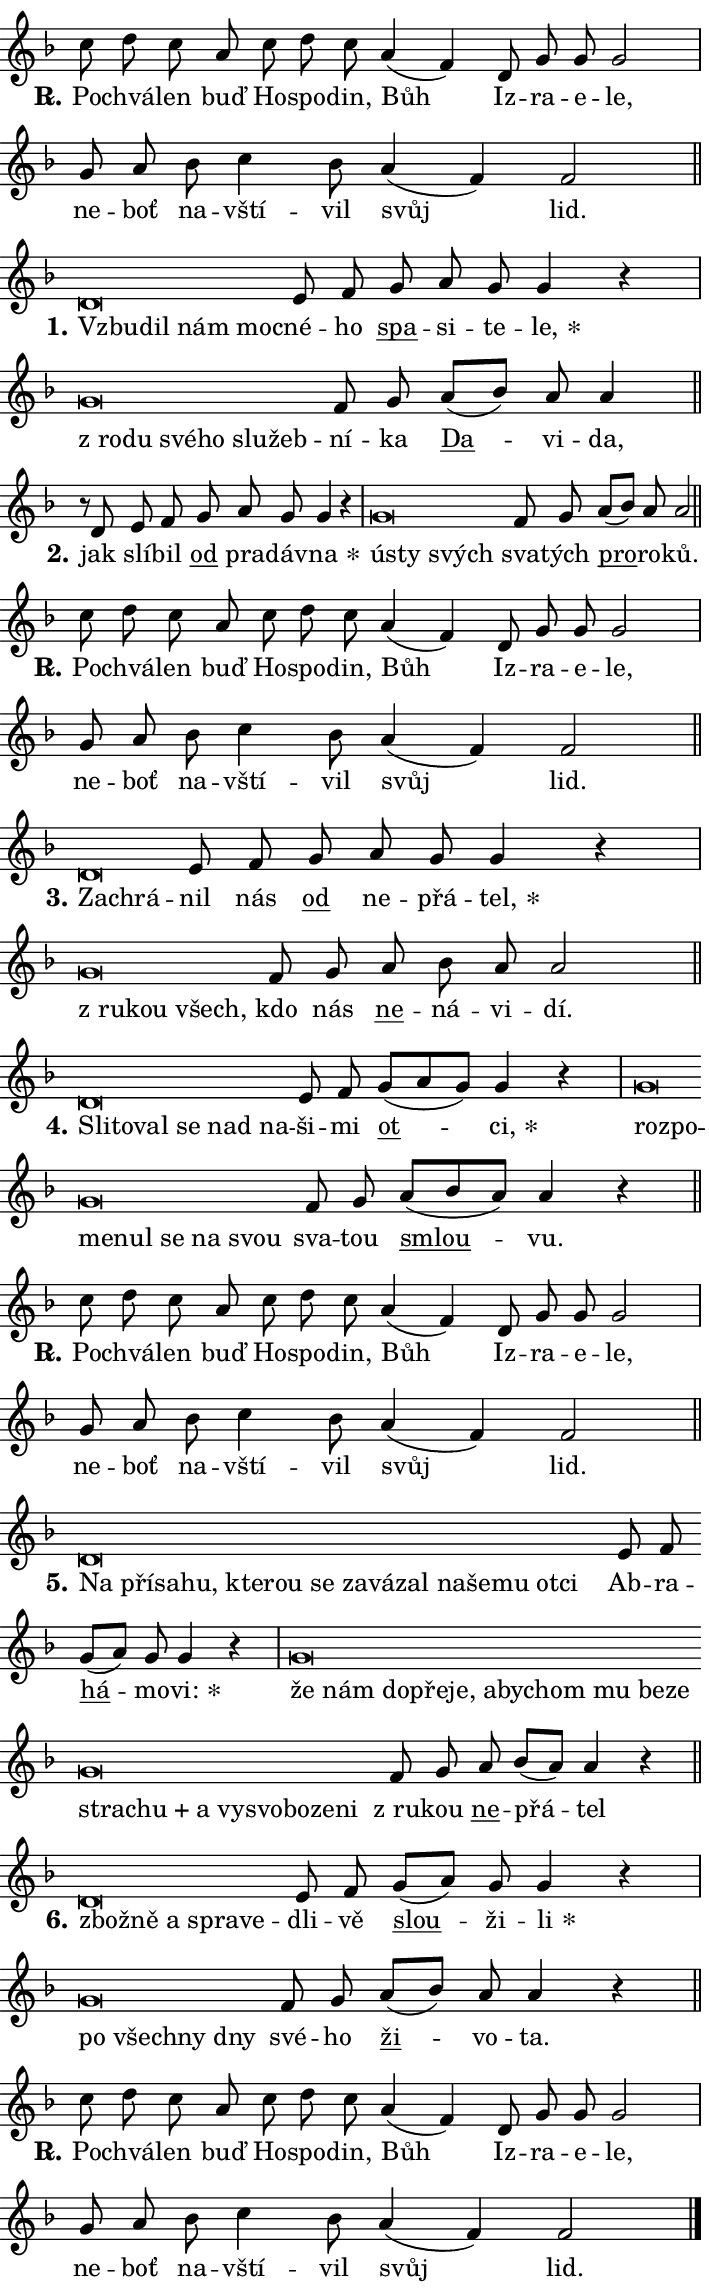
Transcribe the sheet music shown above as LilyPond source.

\version "2.24.0"
\header { tagline = "" }
\paper {
  indent = 0\cm
  top-margin = 0\cm
  right-margin = 0.13\cm % to fit lyric hyphens
  bottom-margin = 0\cm
  left-margin = 0\cm
  paper-width = 12\cm
  page-breaking = #ly:one-page-breaking
  system-system-spacing.basic-distance = #11
  score-system-spacing.basic-distance = #11
  ragged-last = ##f
}


%% Author: Thomas Morley
%% https://lists.gnu.org/archive/html/lilypond-user/2020-05/msg00002.html
#(define (line-position grob)
"Returns position of @var[grob} in current system:
   @code{'start}, if at first time-step
   @code{'end}, if at last time-step
   @code{'middle} otherwise
"
  (let* ((col (ly:item-get-column grob))
         (ln (ly:grob-object col 'left-neighbor))
         (rn (ly:grob-object col 'right-neighbor))
         (col-to-check-left (if (ly:grob? ln) ln col))
         (col-to-check-right (if (ly:grob? rn) rn col))
         (break-dir-left
           (and
             (ly:grob-property col-to-check-left 'non-musical #f)
             (ly:item-break-dir col-to-check-left)))
         (break-dir-right
           (and
             (ly:grob-property col-to-check-right 'non-musical #f)
             (ly:item-break-dir col-to-check-right))))
        (cond ((eqv? 1 break-dir-left) 'start)
              ((eqv? -1 break-dir-right) 'end)
              (else 'middle))))

#(define (tranparent-at-line-position vctor)
  (lambda (grob)
  "Relying on @code{line-position} select the relevant enry from @var{vctor}.
Used to determine transparency,"
    (case (line-position grob)
      ((end) (not (vector-ref vctor 0)))
      ((middle) (not (vector-ref vctor 1)))
      ((start) (not (vector-ref vctor 2))))))

noteHeadBreakVisibility =
#(define-music-function (break-visibility)(vector?)
"Makes @code{NoteHead}s transparent relying on @var{break-visibility}"
#{
  \override NoteHead.transparent =
    #(tranparent-at-line-position break-visibility)
#})

#(define delete-ledgers-for-transparent-note-heads
  (lambda (grob)
    "Reads whether a @code{NoteHead} is transparent.
If so this @code{NoteHead} is removed from @code{'note-heads} from
@var{grob}, which is supposed to be @code{LedgerLineSpanner}.
As a result ledgers are not printed for this @code{NoteHead}"
    (let* ((nhds-array (ly:grob-object grob 'note-heads))
           (nhds-list
             (if (ly:grob-array? nhds-array)
                 (ly:grob-array->list nhds-array)
                 '()))
           ;; Relies on the transparent-property being done before
           ;; Staff.LedgerLineSpanner.after-line-breaking is executed.
           ;; This is fragile ...
           (to-keep
             (remove
               (lambda (nhd)
                 (ly:grob-property nhd 'transparent #f))
               nhds-list)))
      ;; TODO find a better method to iterate over grob-arrays, similiar
      ;; to filter/remove etc for lists
      ;; For now rebuilt from scratch
      (set! (ly:grob-object grob 'note-heads)  '())
      (for-each
        (lambda (nhd)
          (ly:pointer-group-interface::add-grob grob 'note-heads nhd))
        to-keep))))

squashNotes = {
  \override NoteHead.X-extent = #'(-0.2 . 0.2)
  \override NoteHead.Y-extent = #'(-0.75 . 0)
  \override NoteHead.stencil =
    #(lambda (grob)
       (let ((pos (ly:grob-property grob 'staff-position)))
         (begin
           (if (< pos -7) (display "ERROR: Lower brevis then expected\n") (display ""))
           (if (<= pos -6) ly:text-interface::print ly:note-head::print))))
}
unSquashNotes = {
  \revert NoteHead.X-extent
  \revert NoteHead.Y-extent
  \revert NoteHead.stencil
}

hideNotes = \noteHeadBreakVisibility #begin-of-line-visible
unHideNotes = \noteHeadBreakVisibility #all-visible

% work-around for resetting accidentals
% https://lilypond.org/doc/v2.23/Documentation/notation/displaying-rhythms#unmetered-music
cadenzaMeasure = {
  \cadenzaOff
  \partial 1024 s1024
  \cadenzaOn
}

#(define-markup-command (accent layout props text) (markup?)
  "Underline accented syllable"
  (interpret-markup layout props
    #{\markup \override #'(offset . 4.3) \underline { #text }#}))

responsum = \markup \concat {
  "R" \hspace #-1.05 \path #0.1 #'((moveto 0 0.07) (lineto 0.9 0.8)) \hspace #0.05 "."
}

spaceSize = #0.6828661417322834 % exact space size for TeX Gyre Schola

\layout {
  \context {
    \Staff
    \remove "Time_signature_engraver"
    \override LedgerLineSpanner.after-line-breaking = #delete-ledgers-for-transparent-note-heads
  }
  \context {
    \Lyrics {
      \override LyricSpace.minimum-distance = \spaceSize
      \override LyricText.font-name = #"TeX Gyre Schola"
      \override LyricText.font-size = 1
      \override StanzaNumber.font-name = #"TeX Gyre Schola Bold"
      \override StanzaNumber.font-size = 1
    }
  }
  \context {
    \Score 
    \override NoteHead.text =
      #(lambda (grob) 
        (let ((pos (ly:grob-property grob 'staff-position)))
          #{\markup {
            \combine
              \halign #-0.55 \raise #(if (= pos -6) 0 0.5) \override #'(thickness . 2) \draw-line #'(3.2 . 0)
              \musicglyph "noteheads.sM1"
          }#}))
  }
}

% magnetic-lyrics.ily
%
%   written by
%     Jean Abou Samra <jean@abou-samra.fr>
%     Werner Lemberg <wl@gnu.org>
%
%   adapted by
%     Jiri Hon <jiri.hon@gmail.com>
%
% Version 2022-Apr-15

% https://www.mail-archive.com/lilypond-user@gnu.org/msg149350.html

#(define (Left_hyphen_pointer_engraver context)
   "Collect syllable-hyphen-syllable occurrences in lyrics and store
them in properties.  This engraver only looks to the left.  For
example, if the lyrics input is @code{foo -- bar}, it does the
following.

@itemize @bullet
@item
Set the @code{text} property of the @code{LyricHyphen} grob between
@q{foo} and @q{bar} to @code{foo}.

@item
Set the @code{left-hyphen} property of the @code{LyricText} grob with
text @q{foo} to the @code{LyricHyphen} grob between @q{foo} and
@q{bar}.
@end itemize

Use this auxiliary engraver in combination with the
@code{lyric-@/text::@/apply-@/magnetic-@/offset!} hook."
   (let ((hyphen #f)
         (text #f))
     (make-engraver
      (acknowledgers
       ((lyric-syllable-interface engraver grob source-engraver)
        (set! text grob)))
      (end-acknowledgers
       ((lyric-hyphen-interface engraver grob source-engraver)
        ;(when (not (grob::has-interface grob 'lyric-space-interface))
          (set! hyphen grob)));)
      ((stop-translation-timestep engraver)
       (when (and text hyphen)
         (ly:grob-set-object! text 'left-hyphen hyphen))
       (set! text #f)
       (set! hyphen #f)))))

#(define (lyric-text::apply-magnetic-offset! grob)
   "If the space between two syllables is less than the value in
property @code{LyricText@/.details@/.squash-threshold}, move the right
syllable to the left so that it gets concatenated with the left
syllable.

Use this function as a hook for
@code{LyricText@/.after-@/line-@/breaking} if the
@code{Left_@/hyphen_@/pointer_@/engraver} is active."
   (let ((hyphen (ly:grob-object grob 'left-hyphen #f)))
     (when hyphen
       (let ((left-text (ly:spanner-bound hyphen LEFT)))
         (when (grob::has-interface left-text 'lyric-syllable-interface)
           (let* ((common (ly:grob-common-refpoint grob left-text X))
                  (this-x-ext (ly:grob-extent grob common X))
                  (left-x-ext
                   (begin
                     ;; Trigger magnetism for left-text.
                     (ly:grob-property left-text 'after-line-breaking)
                     (ly:grob-extent left-text common X)))
                  ;; `delta` is the gap width between two syllables.
                  (delta (- (interval-start this-x-ext)
                            (interval-end left-x-ext)))
                  (details (ly:grob-property grob 'details))
                  (threshold (assoc-get 'squash-threshold details 0.2)))
             (when (< delta threshold)
               (let* (;; We have to manipulate the input text so that
                      ;; ligatures crossing syllable boundaries are not
                      ;; disabled.  For languages based on the Latin
                      ;; script this is essentially a beautification.
                      ;; However, for non-Western scripts it can be a
                      ;; necessity.
                      (lt (ly:grob-property left-text 'text))
                      (rt (ly:grob-property grob 'text))
                      (is-space (grob::has-interface hyphen 'lyric-space-interface))
                      (space (if is-space " " ""))
                      (extra-delta (if is-space spaceSize 0))
                      ;; Append new syllable.
                      (ltrt-space (if (and (string? lt) (string? rt))
                                (string-append lt space rt)
                                (make-concat-markup (list lt space rt))))
                      ;; Right-align `ltrt` to the right side.
                      (ltrt-space-markup (grob-interpret-markup
                               grob
                               (make-translate-markup
                                (cons (interval-length this-x-ext) 0)
                                (make-right-align-markup ltrt-space)))))
                 (begin
                   ;; Don't print `left-text`.
                   (ly:grob-set-property! left-text 'stencil #f)
                   ;; Set text and stencil (which holds all collected
                   ;; syllables so far) and shift it to the left.
                   (ly:grob-set-property! grob 'text ltrt-space)
                   (ly:grob-set-property! grob 'stencil ltrt-space-markup)
                   (ly:grob-translate-axis! grob (- (- delta extra-delta)) X))))))))))


#(define (lyric-hyphen::displace-bounds-first grob)
   ;; Make very sure this callback isn't triggered too early.
   (let ((left (ly:spanner-bound grob LEFT))
         (right (ly:spanner-bound grob RIGHT)))
     (ly:grob-property left 'after-line-breaking)
     (ly:grob-property right 'after-line-breaking)
     (ly:lyric-hyphen::print grob)))

squashThreshold = #0.4

\layout {
  \context {
    \Lyrics
    \consists #Left_hyphen_pointer_engraver
    \override LyricText.after-line-breaking =
      #lyric-text::apply-magnetic-offset!
    \override LyricHyphen.stencil = #lyric-hyphen::displace-bounds-first
    \override LyricText.details.squash-threshold = \squashThreshold
    \override LyricHyphen.minimum-distance = 0
    \override LyricHyphen.minimum-length = \squashThreshold
  }
}

squashText = \override LyricText.details.squash-threshold = 9999
unSquashText = \override LyricText.details.squash-threshold = \squashThreshold

leftText = \override LyricText.self-alignment-X = #LEFT
unLeftText = \revert LyricText.self-alignment-X

starOffset = #(lambda (grob) 
                (let ((x_offset (ly:self-alignment-interface::aligned-on-x-parent grob)))
                  (if (= x_offset 0) 0 (+ x_offset 1.2))))

star = #(define-music-function (syllable)(string?)
"Append star separator at the end of a syllable"
#{
  \once \override LyricText.X-offset = #starOffset
  \lyricmode { \markup {
    #syllable
    \override #'((font-name . "TeX Gyre Schola Bold")) \hspace #0.2 \lower #0.65 \larger "*"
  } }
#})

starAccent = #(define-music-function (syllable)(string?)
"Append star separator at the end of a syllable and make accent"
#{
  \once \override LyricText.X-offset = #starOffset
  \lyricmode { \markup {
    \accent #syllable
    \override #'((font-name . "TeX Gyre Schola Bold")) \hspace #0.2 \lower #0.65 \larger "*"
  } }
#})

breath = #(define-music-function (syllable)(string?)
"Append breathing indicator at the end of a syllable"
#{
  \lyricmode { \markup { #syllable "+" } }
#})

optionalBreath = #(define-music-function (syllable)(string?)
"Append optional breathing indicator at the end of a syllable"
#{
  \lyricmode { \markup { #syllable "(+)" } }
#})


\score {
    <<
        \new Voice = "melody" { \cadenzaOn \key f \major \relative { c''8 d c a \bar "" c d c \bar "" a4( f) \bar "" d8 g g g2 \cadenzaMeasure \bar "|" g8 a \bar "" bes c4 bes8 \bar "" a4( f) f2 \cadenzaMeasure \bar "||" \break } }
        \new Lyrics \lyricsto "melody" { \lyricmode { \set stanza = \responsum
Po -- chvá -- len buď Ho -- spo -- din, Bůh Iz -- ra -- e -- le, ne -- boť na -- vští -- vil svůj lid. } }
    >>
    \layout {}
}

\score {
    <<
        \new Voice = "melody" { \cadenzaOn \key f \major \relative { \squashNotes d'\breve*1/16 \hideNotes \breve*1/16 \bar "" \breve*1/16 \breve*1/16 \bar "" \unHideNotes \unSquashNotes e8 f \bar "" g a g g4 r \cadenzaMeasure \bar "|" \squashNotes g\breve*1/16 \hideNotes \breve*1/16 \bar "" \breve*1/16 \bar "" \breve*1/16 \bar "" \breve*1/16 \breve*1/16 \bar "" \unHideNotes \unSquashNotes f8 g \bar "" a[( bes)] a a4 \cadenzaMeasure \bar "||" \break } }
        \new Lyrics \lyricsto "melody" { \lyricmode { \set stanza = "1."
\leftText Vzbu -- \squashText dil nám moc -- \unLeftText \unSquashText né -- ho \markup \accent spa -- si -- te -- \star le, \leftText "z ro" -- \squashText du své -- ho slu -- žeb -- \unLeftText \unSquashText ní -- ka \markup \accent Da -- vi -- da, } }
    >>
    \layout {}
}

\score {
    <<
        \new Voice = "melody" { \cadenzaOn \key f \major \relative { r8 d'8 e8 f \bar "" g a g g4 r \cadenzaMeasure \bar "|" \squashNotes g\breve*1/16 \hideNotes \breve*1/16 \breve*1/16 \bar "" \unHideNotes \unSquashNotes f8 g \bar "" a[( bes)] a a2 \cadenzaMeasure \bar "||" \break } }
        \new Lyrics \lyricsto "melody" { \lyricmode { \set stanza = "2."
jak slí -- bil \markup \accent od pra -- dáv -- \star na \leftText ú -- \squashText sty svých \unLeftText \unSquashText sva -- tých \markup \accent pro -- ro -- ků. } }
    >>
    \layout {}
}

\score {
    <<
        \new Voice = "melody" { \cadenzaOn \key f \major \relative { c''8 d c a \bar "" c d c \bar "" a4( f) \bar "" d8 g g g2 \cadenzaMeasure \bar "|" g8 a \bar "" bes c4 bes8 \bar "" a4( f) f2 \cadenzaMeasure \bar "||" \break } }
        \new Lyrics \lyricsto "melody" { \lyricmode { \set stanza = \responsum
Po -- chvá -- len buď Ho -- spo -- din, Bůh Iz -- ra -- e -- le, ne -- boť na -- vští -- vil svůj lid. } }
    >>
    \layout {}
}

\score {
    <<
        \new Voice = "melody" { \cadenzaOn \key f \major \relative { \squashNotes d'\breve*1/16 \hideNotes \breve*1/16 \bar "" \unHideNotes \unSquashNotes e8 f \bar "" g a g g4 r \cadenzaMeasure \bar "|" \squashNotes g\breve*1/16 \hideNotes \breve*1/16 \breve*1/16 \bar "" \unHideNotes \unSquashNotes f8 g \bar "" a bes a a2 \cadenzaMeasure \bar "||" \break } }
        \new Lyrics \lyricsto "melody" { \lyricmode { \set stanza = "3."
\leftText Za -- \squashText chrá -- \unLeftText \unSquashText nil nás \markup \accent od ne -- přá -- \star tel, \leftText "z ru" -- \squashText kou všech, \unLeftText \unSquashText kdo nás \markup \accent ne -- ná -- vi -- dí. } }
    >>
    \layout {}
}

\score {
    <<
        \new Voice = "melody" { \cadenzaOn \key f \major \relative { \squashNotes d'\breve*1/16 \hideNotes \breve*1/16 \bar "" \breve*1/16 \bar "" \breve*1/16 \bar "" \breve*1/16 \breve*1/16 \bar "" \unHideNotes \unSquashNotes e8 f \bar "" g[( a g)] g4 r \cadenzaMeasure \bar "|" \squashNotes g\breve*1/16 \hideNotes \breve*1/16 \bar "" \breve*1/16 \bar "" \breve*1/16 \bar "" \breve*1/16 \bar "" \breve*1/16 \breve*1/16 \bar "" \unHideNotes \unSquashNotes f8 g \bar "" a[( bes a)] a4 r \cadenzaMeasure \bar "||" \break } }
        \new Lyrics \lyricsto "melody" { \lyricmode { \set stanza = "4."
\leftText Sli -- \squashText to -- val se nad na -- \unLeftText \unSquashText ši -- mi \markup \accent ot -- \star ci, \leftText roz -- \squashText po -- me -- nul se na svou \unLeftText \unSquashText sva -- tou \markup \accent smlou -- vu. } }
    >>
    \layout {}
}

\score {
    <<
        \new Voice = "melody" { \cadenzaOn \key f \major \relative { c''8 d c a \bar "" c d c \bar "" a4( f) \bar "" d8 g g g2 \cadenzaMeasure \bar "|" g8 a \bar "" bes c4 bes8 \bar "" a4( f) f2 \cadenzaMeasure \bar "||" \break } }
        \new Lyrics \lyricsto "melody" { \lyricmode { \set stanza = \responsum
Po -- chvá -- len buď Ho -- spo -- din, Bůh Iz -- ra -- e -- le, ne -- boť na -- vští -- vil svůj lid. } }
    >>
    \layout {}
}

\score {
    <<
        \new Voice = "melody" { \cadenzaOn \key f \major \relative { \squashNotes d'\breve*1/16 \hideNotes \breve*1/16 \bar "" \breve*1/16 \bar "" \breve*1/16 \bar "" \breve*1/16 \bar "" \breve*1/16 \bar "" \breve*1/16 \bar "" \breve*1/16 \bar "" \breve*1/16 \bar "" \breve*1/16 \bar "" \breve*1/16 \bar "" \breve*1/16 \bar "" \breve*1/16 \bar "" \breve*1/16 \breve*1/16 \bar "" \unHideNotes \unSquashNotes e8 f \bar "" g[( a)] g g4 r \cadenzaMeasure \bar "|" \squashNotes g\breve*1/16 \hideNotes \breve*1/16 \bar "" \breve*1/16 \bar "" \breve*1/16 \bar "" \breve*1/16 \bar "" \breve*1/16 \bar "" \breve*1/16 \bar "" \breve*1/16 \bar "" \breve*1/16 \bar "" \breve*1/16 \bar "" \breve*1/16 \bar "" \breve*1/16 \bar "" \breve*1/16 \bar "" \breve*1/16 \bar "" \breve*1/16 \bar "" \breve*1/16 \bar "" \breve*1/16 \bar "" \breve*1/16 \breve*1/16 \bar "" \unHideNotes \unSquashNotes f8 g \bar "" a bes[( a)] a4 r \cadenzaMeasure \bar "||" \break } }
        \new Lyrics \lyricsto "melody" { \lyricmode { \set stanza = "5."
\leftText Na \squashText pří -- sa -- hu, kte -- rou se za -- vá -- zal na -- še -- mu ot -- ci \unLeftText \unSquashText Ab -- ra -- \markup \accent há -- mo -- \star vi: \leftText že \squashText nám do -- pře -- je, a -- by -- chom mu be -- ze stra -- \breath "chu" a vy -- svo -- bo -- ze -- ni \unLeftText \unSquashText "z ru" -- kou \markup \accent ne -- přá -- tel } }
    >>
    \layout {}
}

\score {
    <<
        \new Voice = "melody" { \cadenzaOn \key f \major \relative { \squashNotes d'\breve*1/16 \hideNotes \breve*1/16 \bar "" \breve*1/16 \bar "" \breve*1/16 \breve*1/16 \bar "" \unHideNotes \unSquashNotes e8 f \bar "" g[( a)] g g4 r \cadenzaMeasure \bar "|" \squashNotes g\breve*1/16 \hideNotes \breve*1/16 \bar "" \breve*1/16 \breve*1/16 \bar "" \unHideNotes \unSquashNotes f8 g \bar "" a[( bes)] a a4 r \cadenzaMeasure \bar "||" \break } }
        \new Lyrics \lyricsto "melody" { \lyricmode { \set stanza = "6."
\leftText zbož -- \squashText ně a spra -- ve -- \unLeftText \unSquashText dli -- vě \markup \accent slou -- ži -- \star li \leftText po \squashText všech -- ny dny \unLeftText \unSquashText své -- ho \markup \accent ži -- vo -- ta. } }
    >>
    \layout {}
}

\score {
    <<
        \new Voice = "melody" { \cadenzaOn \key f \major \relative { c''8 d c a \bar "" c d c \bar "" a4( f) \bar "" d8 g g g2 \cadenzaMeasure \bar "|" g8 a \bar "" bes c4 bes8 \bar "" a4( f) f2 \cadenzaMeasure \bar "||" \break } \bar "|." }
        \new Lyrics \lyricsto "melody" { \lyricmode { \set stanza = \responsum
Po -- chvá -- len buď Ho -- spo -- din, Bůh Iz -- ra -- e -- le, ne -- boť na -- vští -- vil svůj lid. } }
    >>
    \layout {}
}
